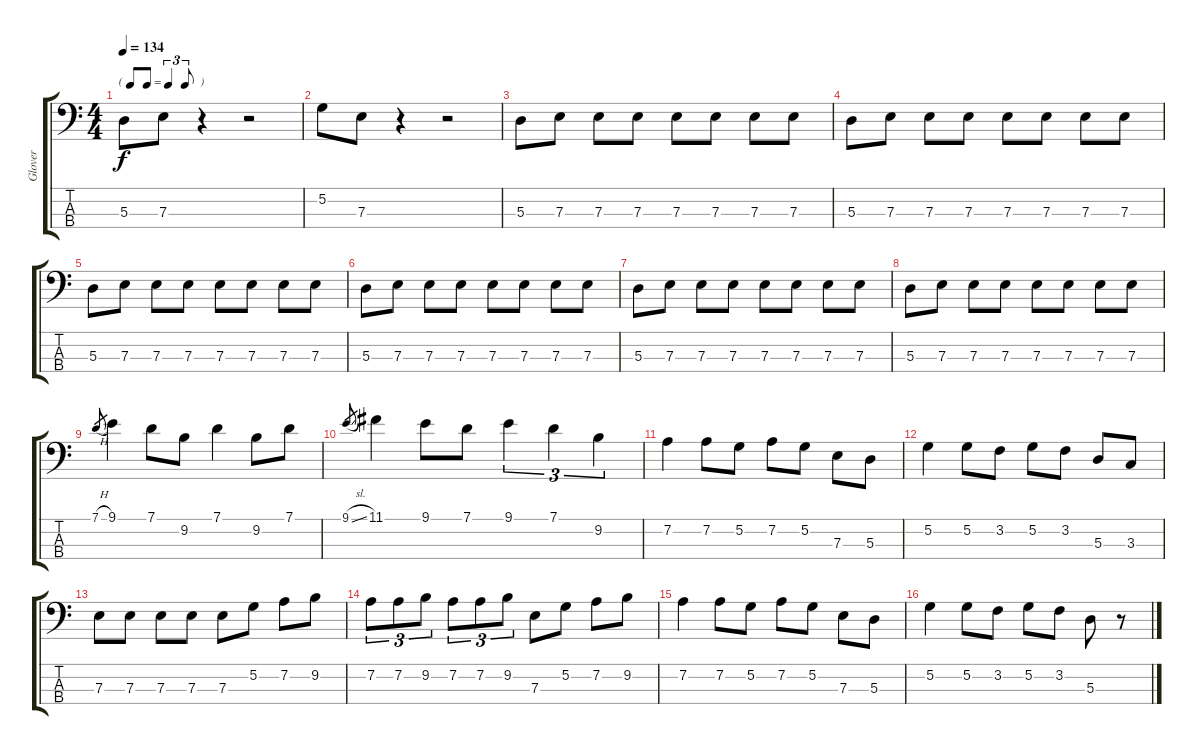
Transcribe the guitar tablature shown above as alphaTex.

\track ("Glover" "Glover") {instrument electricbassfinger}
\staff {score tabs}
\tuning (G2 D2 A1 E1) {hide}
\ts (4 4)
\tf triplet8th
\tempo 134
\clef f4
\ks c
5.3.8{dy f} 7.3.8 r.4 r.2 |
5.2.8 7.3.8 r.4 r.2 |
5.3.8 7.3.8 7.3.8 7.3.8 7.3.8 7.3.8 7.3.8 7.3.8 |
5.3.8 7.3.8 7.3.8 7.3.8 7.3.8 7.3.8 7.3.8 7.3.8 |
5.3.8 7.3.8 7.3.8 7.3.8 7.3.8 7.3.8 7.3.8 7.3.8 |
5.3.8 7.3.8 7.3.8 7.3.8 7.3.8 7.3.8 7.3.8 7.3.8 |
5.3.8 7.3.8 7.3.8 7.3.8 7.3.8 7.3.8 7.3.8 7.3.8 |
5.3.8 7.3.8 7.3.8 7.3.8 7.3.8 7.3.8 7.3.8 7.3.8 |
7.1{h}.8{gr} 9.1.4 7.1.8 9.2.8 7.1.4 9.2.8 7.1.8 |
9.1{sl}.8{gr} 11.1.4 9.1.8 7.1.8 9.1.4{tu (3 2)} 7.1.4{tu (3 2)} 9.2.4{tu (3 2)} |
7.2.4 7.2.8 5.2.8 7.2.8 5.2.8 7.3.8 5.3.8 |
5.2.4 5.2.8 3.2.8 5.2.8 3.2.8 5.3.8 3.3.8 |
7.3.8 7.3.8 7.3.8 7.3.8 7.3.8 5.2.8 7.2.8 9.2.8 |
7.2.8{tu (3 2)} 7.2.8{tu (3 2)} 9.2.8{tu (3 2)} 7.2.8{tu (3 2)} 7.2.8{tu (3 2)} 9.2.8{tu (3 2)} 7.3.8 5.2.8 7.2.8 9.2.8 |
7.2.4 7.2.8 5.2.8 7.2.8 5.2.8 7.3.8 5.3.8 |
5.2.4 5.2.8 3.2.8 5.2.8 3.2.8 5.3.8 r.8
